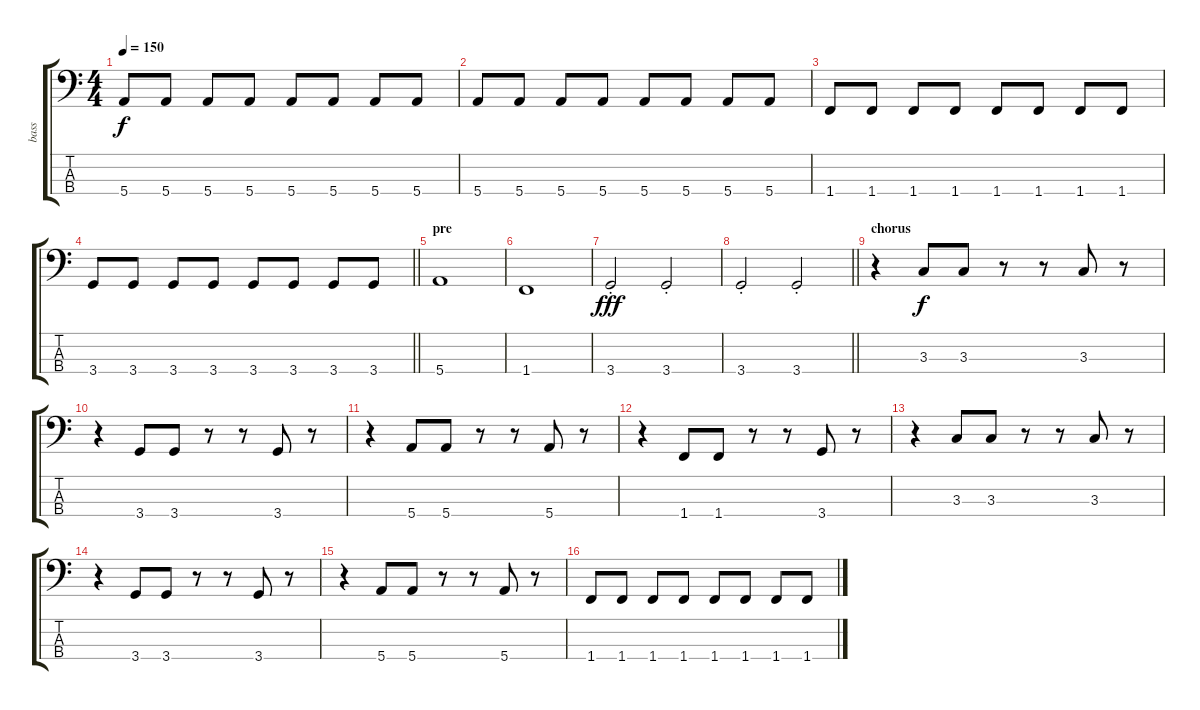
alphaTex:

\track ("bass" "bass") {instrument electricbasspick}
\staff {score tabs}
\tuning (G2 D2 A1 E1) {hide}
\ts (4 4)
\tempo 150
\clef f4
\ks c
5.4.8{dy f} 5.4.8 5.4.8 5.4.8 5.4.8 5.4.8 5.4.8 5.4.8 |
5.4.8 5.4.8 5.4.8 5.4.8 5.4.8 5.4.8 5.4.8 5.4.8 |
1.4.8 1.4.8 1.4.8 1.4.8 1.4.8 1.4.8 1.4.8 1.4.8 |
\barLineRight lightlight
3.4.8 3.4.8 3.4.8 3.4.8 3.4.8 3.4.8 3.4.8 3.4.8 |
\section ("" "pre")
5.4.1 |
1.4.1 |
3.4{st}.2{dy fff} 3.4{st}.2 |
\barLineRight lightlight
3.4{st}.2 3.4{st}.2 |
\section ("" "chorus")
r.4 3.3.8{dy f} 3.3.8 r.8 r.8 3.3.8 r.8 |
r.4 3.4.8 3.4.8 r.8 r.8 3.4.8 r.8 |
r.4 5.4.8 5.4.8 r.8 r.8 5.4.8 r.8 |
r.4 1.4.8 1.4.8 r.8 r.8 3.4.8 r.8 |
r.4 3.3.8 3.3.8 r.8 r.8 3.3.8 r.8 |
r.4 3.4.8 3.4.8 r.8 r.8 3.4.8 r.8 |
r.4 5.4.8 5.4.8 r.8 r.8 5.4.8 r.8 |
1.4.8 1.4.8 1.4.8 1.4.8 1.4.8 1.4.8 1.4.8 1.4.8
